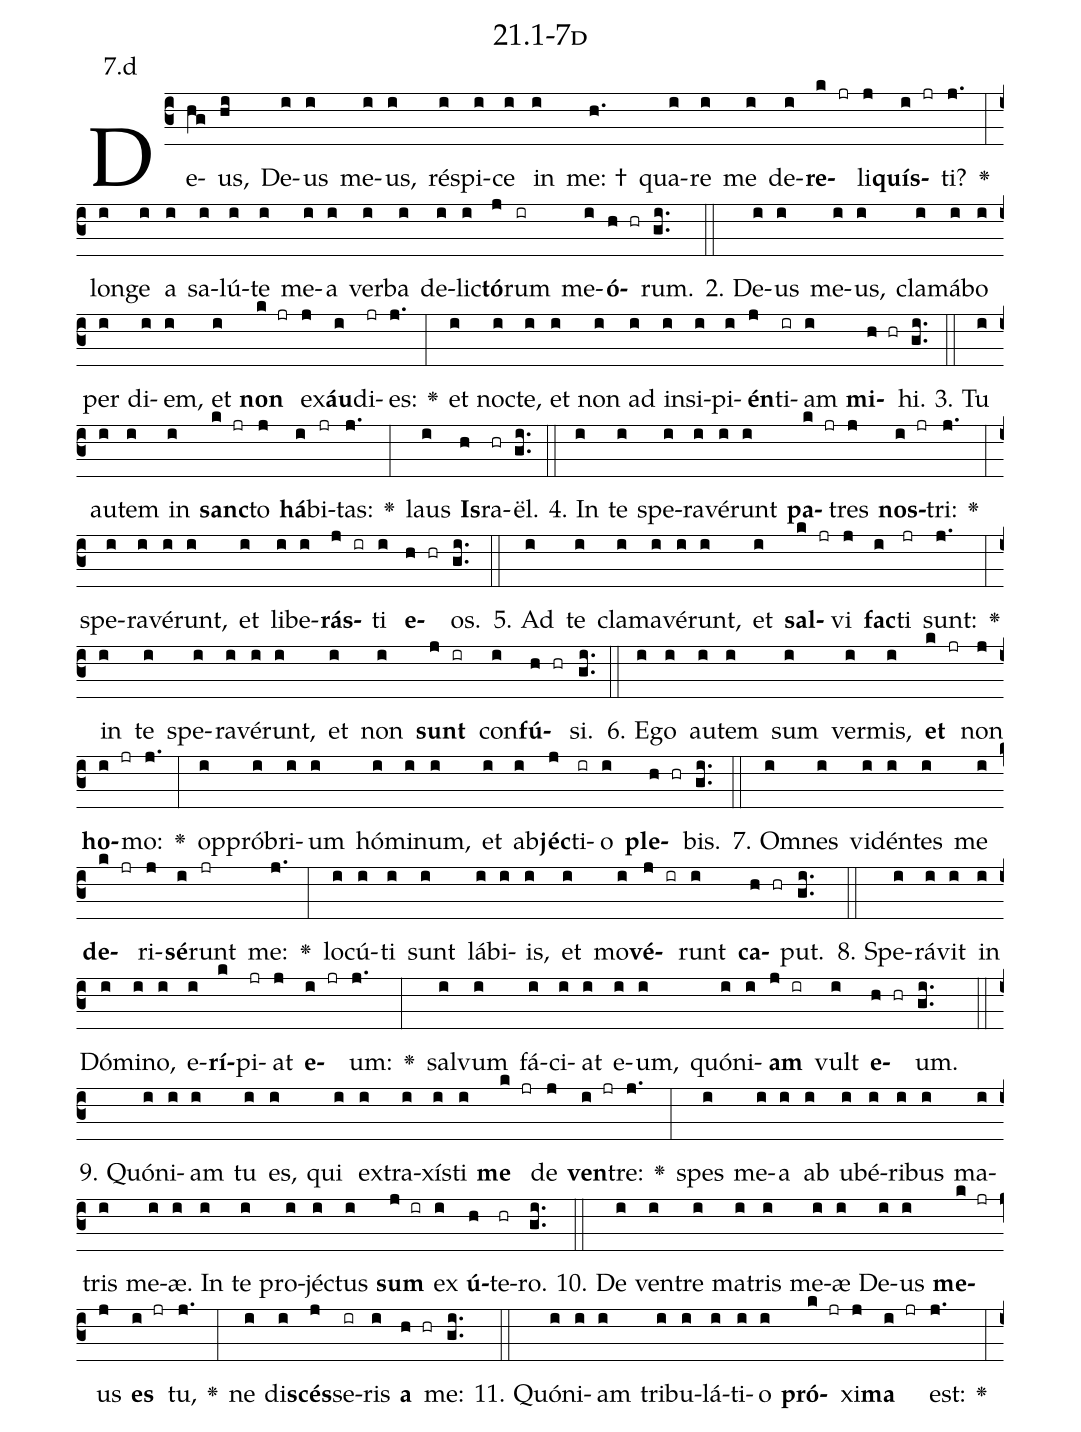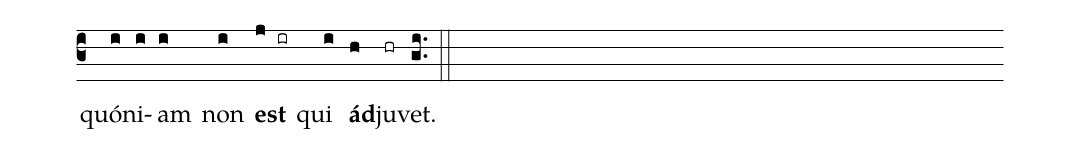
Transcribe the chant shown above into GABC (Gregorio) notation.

name: 21.1-7d;
annotation: 7.d;
%%
(c3)De(hg)us,(hi) De(i)us(i) me(i)us,(i) ré(i)spi(i)ce(i) in(i) me: †(h.) qua(i)re(i) me(i) de(i)<b>re</b>(k jr)li(j)<b>quís</b>(i jr)ti?(j.) <v>\greheightstar</v>(:) lon(i)ge(i) a(i) sa(i)lú(i)te(i) me(i)a(i) ver(i)ba(i) de(i)lic(i)<b>tó</b>(j)rum(ir) me(i)<b>ó</b>(h hr)rum.(gi..) (::)
2. De(i)us(i) me(i)us,(i) cla(i)má(i)bo(i) per(i) di(i)em,(i) et(i) <b>non</b>(k jr) ex(j)<b>áu</b>(i)di(jr)es:(j.) <v>\greheightstar</v>(:) et(i) noc(i)te,(i) et(i) non(i) ad(i) in(i)si(i)pi(i)<b>én</b>(j)ti(ir)am(i) <b>mi</b>(h hr)hi.(gi..) (::)
3. Tu(i) au(i)tem(i) in(i) <b>sanc</b>(k jr)to(j) <b>há</b>(i)bi(jr)tas:(j.) <v>\greheightstar</v>(:) laus(i) <b>Is</b>(h)ra(hr)ël.(gi..) (::)
4. In(i) te(i) spe(i)ra(i)vé(i)runt(i) <b>pa</b>(k jr)tres(j) <b>nos</b>(i jr)tri:(j.) <v>\greheightstar</v>(:) spe(i)ra(i)vé(i)runt,(i) et(i) li(i)be(i)<b>rás</b>(j ir)ti(i) <b>e</b>(h hr)os.(gi..) (::)
5. Ad(i) te(i) cla(i)ma(i)vé(i)runt,(i) et(i) <b>sal</b>(k jr)vi(j) <b>fac</b>(i)ti(jr) sunt:(j.) <v>\greheightstar</v>(:) in(i) te(i) spe(i)ra(i)vé(i)runt,(i) et(i) non(i) <b>sunt</b>(j ir) con(i)<b>fú</b>(h hr)si.(gi..) (::)
6. E(i)go(i) au(i)tem(i) sum(i) ver(i)mis,(i) <b>et</b>(k jr) non(j) <b>ho</b>(i jr)mo:(j.) <v>\greheightstar</v>(:) op(i)pró(i)bri(i)um(i) hó(i)mi(i)num,(i) et(i) ab(i)<b>jéc</b>(j)ti(ir)o(i) <b>ple</b>(h hr)bis.(gi..) (::)
7. Om(i)nes(i) vi(i)dén(i)tes(i) me(i) <b>de</b>(k jr)ri(j)<b>sé</b>(i)runt(jr) me:(j.) <v>\greheightstar</v>(:) lo(i)cú(i)ti(i) sunt(i) lá(i)bi(i)is,(i) et(i) mo(i)<b>vé</b>(j ir)runt(i) <b>ca</b>(h hr)put.(gi..) (::)
8. Spe(i)rá(i)vit(i) in(i) Dó(i)mi(i)no,(i) e(i)<b>rí</b>(k)pi(jr)at(j) <b>e</b>(i jr)um:(j.) <v>\greheightstar</v>(:) sal(i)vum(i) fá(i)ci(i)at(i) e(i)um,(i) quón(i)i(i)<b>am</b>(j ir) vult(i) <b>e</b>(h hr)um.(gi..) (::)
9. Quón(i)i(i)am(i) tu(i) es,(i) qui(i) ex(i)tra(i)xís(i)ti(i) <b>me</b>(k jr) de(j) <b>ven</b>(i jr)tre:(j.) <v>\greheightstar</v>(:) spes(i) me(i)a(i) ab(i) u(i)bé(i)ri(i)bus(i) ma(i)tris(i) me(i)æ.(i) In(i) te(i) pro(i)jéc(i)tus(i) <b>sum</b>(j ir) ex(i) <b>ú</b>(h)te(hr)ro.(gi..) (::)
10. De(i) ven(i)tre(i) ma(i)tris(i) me(i)æ(i) De(i)us(i) <b>me</b>(k jr)us(j) <b>es</b>(i jr) tu,(j.) <v>\greheightstar</v>(:) ne(i) di(i)<b>scés</b>(j)se(ir)ris(i) <b>a</b>(h hr) me:(gi..) (::)
11. Quón(i)i(i)am(i) tri(i)bu(i)lá(i)ti(i)o(i) <b>pró</b>(k jr)xi(j)<b>ma</b>(i jr) est:(j.) <v>\greheightstar</v>(:) quón(i)i(i)am(i) non(i) <b>est</b>(j ir) qui(i) <b>ád</b>(h)ju(hr)vet.(gi..) (::)
